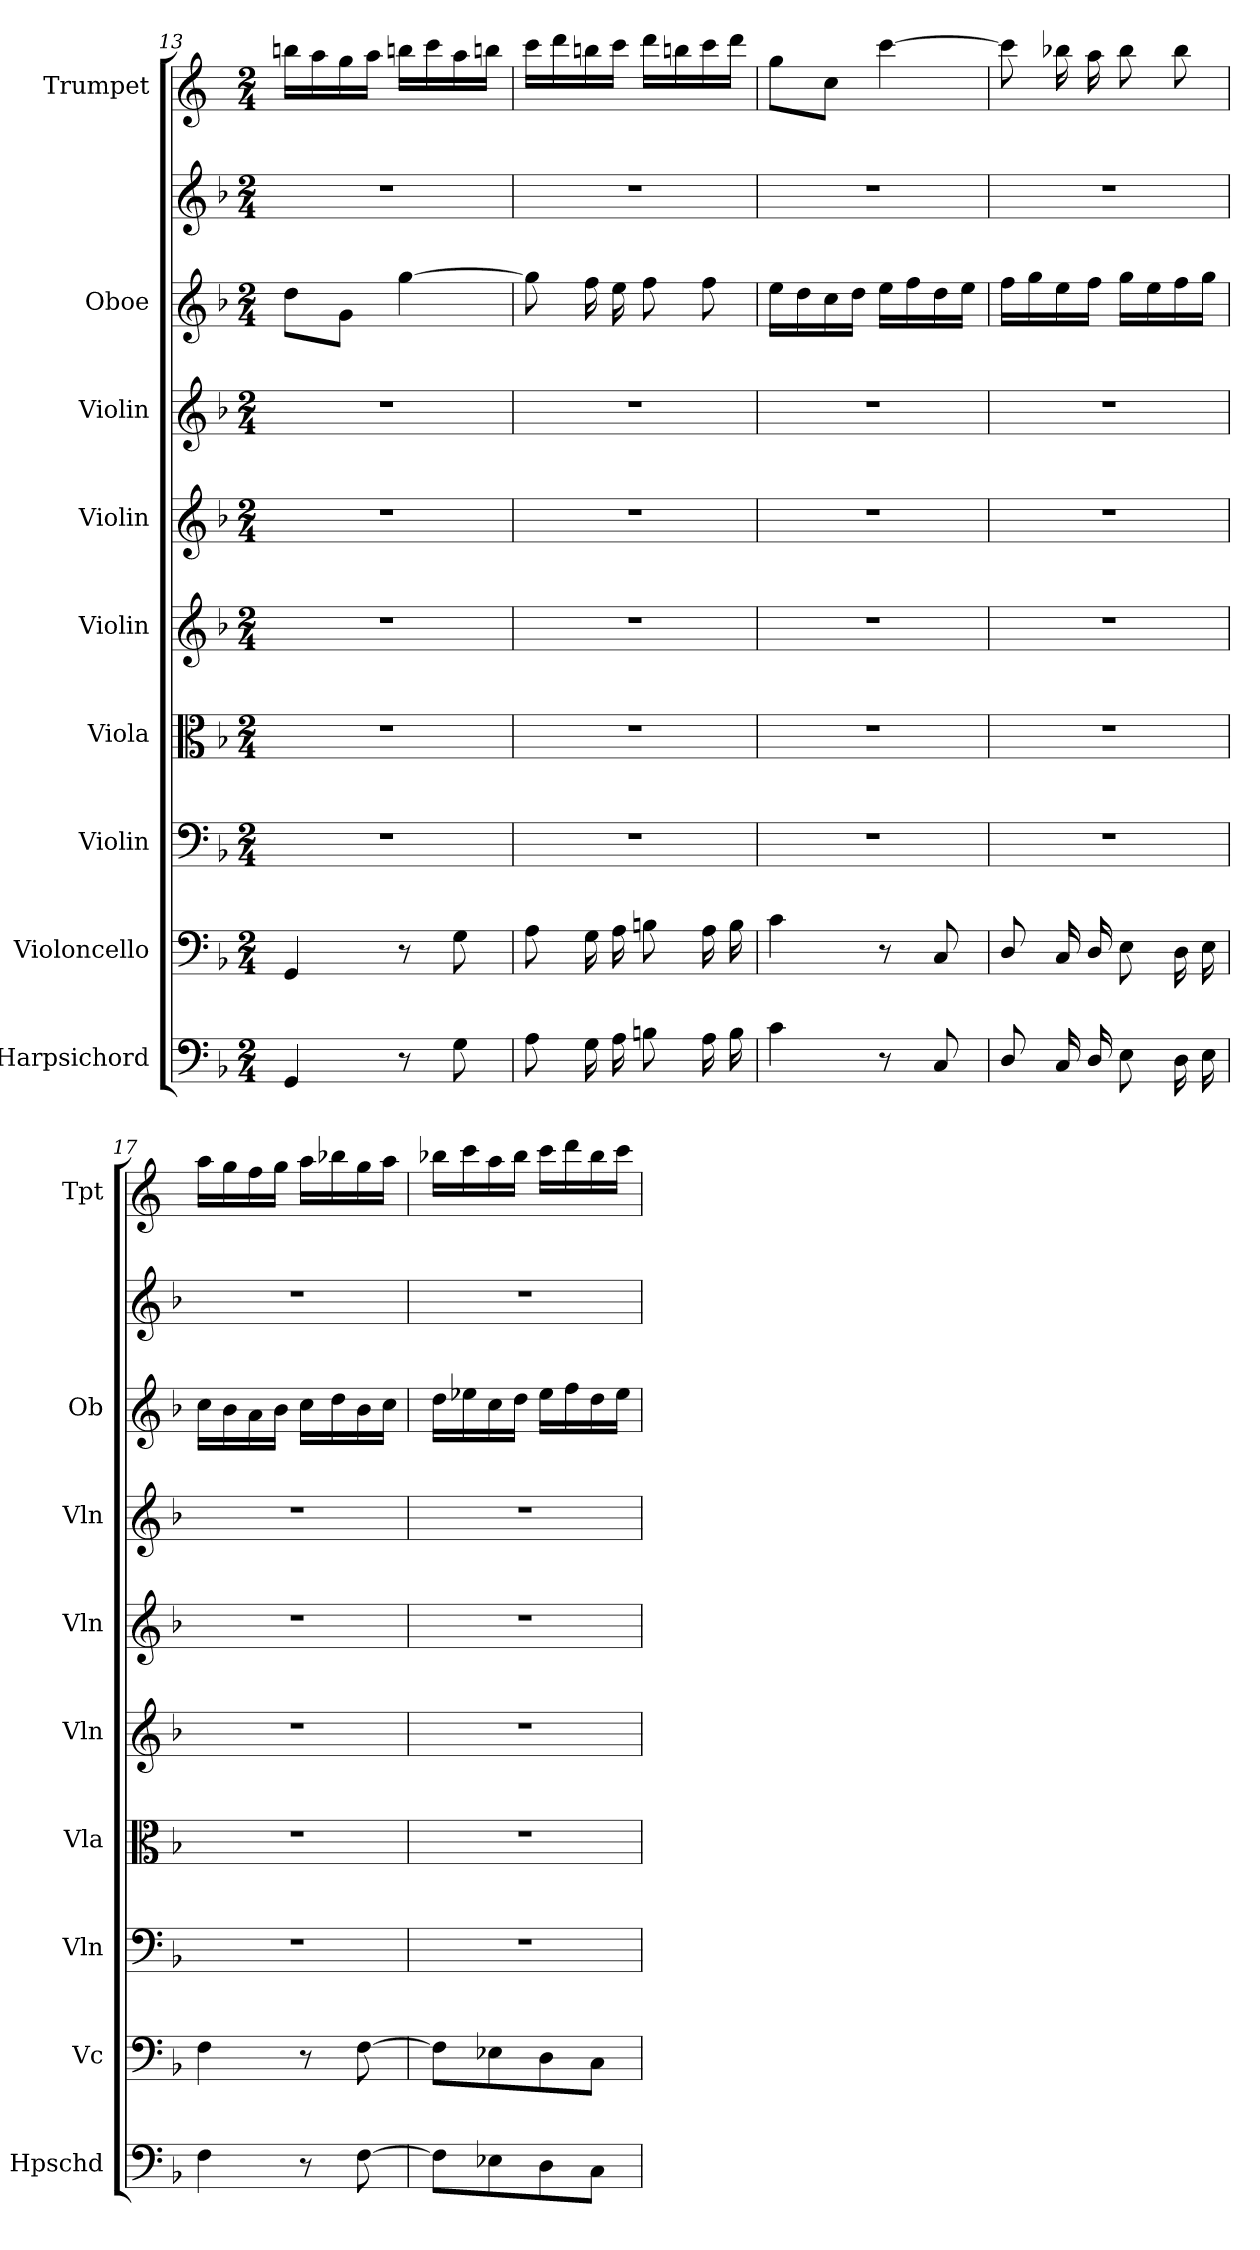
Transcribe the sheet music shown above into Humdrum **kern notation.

**kern	**kern	**kern	**kern	**kern	**kern	**kern	**kern	**kern	**kern
*part10	*part9	*part8	*part7	*part6	*part5	*part4	*part3	*part2	*part1
*staff10	*staff9	*staff8	*staff7	*staff6	*staff5	*staff4	*staff3	*staff2	*staff1
*I"Harpsichord	*I"Violoncello	*I"Violin	*I"Viola	*I"Violin	*I"Violin	*I"Violin	*I"Oboe	*	*I"Trumpet
*I'Hpschd	*I'Vc	*I'Vln	*I'Vla	*I'Vln	*I'Vln	*I'Vln	*I'Ob	*	*I'Tpt
*clefF4	*clefF4	*clefF4	*clefC3	*clefG2	*clefG2	*clefG2	*clefG2	*clefG2	*clefG2
*	*	*	*	*	*	*	*	*	*ITrd1c2
*k[b-]	*k[b-]	*k[b-]	*k[b-]	*k[b-]	*k[b-]	*k[b-]	*k[b-]	*k[b-]	*k[b-e-]
*F:	*F:	*F:	*F:	*F:	*F:	*F:	*F:	*F:	*B-:
*M2/4	*M2/4	*M2/4	*M2/4	*M2/4	*M2/4	*M2/4	*M2/4	*M2/4	*M2/4
=13	=13	=13	=13	=13	=13	=13	=13	=13	=13
4GG/	4GG/	2r	2r	2r	2r	2r	8dd\L	2r	16aan\LL
.	.	.	.	.	.	.	.	.	16gg\
.	.	.	.	.	.	.	8g\J	.	16ff\
.	.	.	.	.	.	.	.	.	16gg\JJ
8r	8r	.	.	.	.	.	[4gg\	.	16aan\LL
.	.	.	.	.	.	.	.	.	16bb-\
8G\	8G\	.	.	.	.	.	.	.	16gg\
.	.	.	.	.	.	.	.	.	16aan\JJ
=14	=14	=14	=14	=14	=14	=14	=14	=14	=14
8A\	8A\	2r	2r	2r	2r	2r	8gg\]	2r	16bb-\LL
.	.	.	.	.	.	.	.	.	16ccc\
16G\	16G\	.	.	.	.	.	16ff\	.	16aan\
16A\	16A\	.	.	.	.	.	16ee\	.	16bb-\JJ
8Bn\	8Bn\	.	.	.	.	.	8ff\	.	16ccc\LL
.	.	.	.	.	.	.	.	.	16aan\
16A\	16A\	.	.	.	.	.	8ff\	.	16bb-\
16B\	16B\	.	.	.	.	.	.	.	16ccc\JJ
=15	=15	=15	=15	=15	=15	=15	=15	=15	=15
4c\	4c\	2r	2r	2r	2r	2r	16ee\LL	2r	8ff\L
.	.	.	.	.	.	.	16dd\	.	.
.	.	.	.	.	.	.	16cc\	.	8b-\J
.	.	.	.	.	.	.	16dd\JJ	.	.
8r	8r	.	.	.	.	.	16ee\LL	.	[4bb-\
.	.	.	.	.	.	.	16ff\	.	.
8C/	8C/	.	.	.	.	.	16dd\	.	.
.	.	.	.	.	.	.	16ee\JJ	.	.
=16	=16	=16	=16	=16	=16	=16	=16	=16	=16
8D/	8D/	2r	2r	2r	2r	2r	16ff\LL	2r	8bb-\]
.	.	.	.	.	.	.	16gg\	.	.
16C/	16C/	.	.	.	.	.	16ee\	.	16aa-X\
16D/	16D/	.	.	.	.	.	16ff\JJ	.	16gg\
8E\	8E\	.	.	.	.	.	16gg\LL	.	8aa-\
.	.	.	.	.	.	.	16ee\	.	.
16D\	16D\	.	.	.	.	.	16ff\	.	8aa-\
16E\	16E\	.	.	.	.	.	16gg\JJ	.	.
=17	=17	=17	=17	=17	=17	=17	=17	=17	=17
4F\	4F\	2r	2r	2r	2r	2r	16cc\LL	2r	16gg\LL
.	.	.	.	.	.	.	16b-\	.	16ff\
.	.	.	.	.	.	.	16a\	.	16ee-\
.	.	.	.	.	.	.	16b-\JJ	.	16ff\JJ
8r	8r	.	.	.	.	.	16cc\LL	.	16gg\LL
.	.	.	.	.	.	.	16dd\	.	16aa-X\
[8F\	[8F\	.	.	.	.	.	16b-\	.	16ff\
.	.	.	.	.	.	.	16cc\JJ	.	16gg\JJ
=18	=18	=18	=18	=18	=18	=18	=18	=18	=18
8F\L]	8F\L]	2r	2r	2r	2r	2r	16dd\LL	2r	16aa-X\LL
.	.	.	.	.	.	.	16ee-X\	.	16bb-\
8E-X\	8E-X\	.	.	.	.	.	16cc\	.	16gg\
.	.	.	.	.	.	.	16dd\JJ	.	16aa-\JJ
8D\	8D\	.	.	.	.	.	16ee-\LL	.	16bb-\LL
.	.	.	.	.	.	.	16ff\	.	16ccc\
8C\J	8C\J	.	.	.	.	.	16dd\	.	16aa-\
.	.	.	.	.	.	.	16ee-\JJ	.	16bb-\JJ
=	=	=	=	=	=	=	=	=	=
*-	*-	*-	*-	*-	*-	*-	*-	*-	*-
